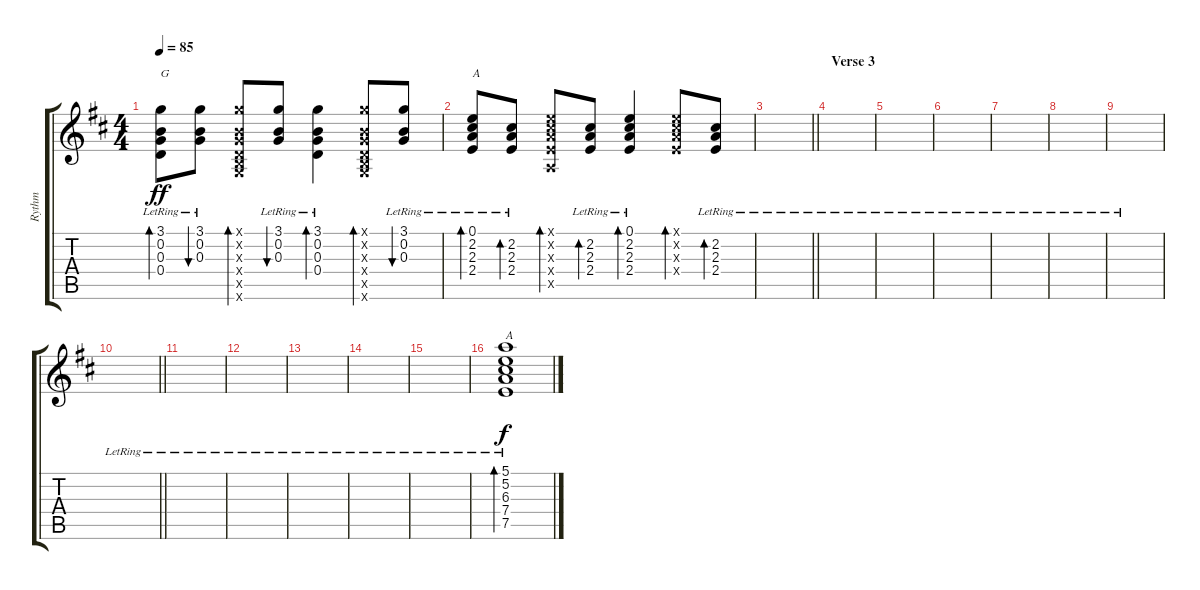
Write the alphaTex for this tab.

\track ("Rythm " "Rythm ") {instrument acousticguitarsteel}
\staff {score tabs}
\tuning (E4 B3 G3 D3 A2 E2) {hide}
\ts (4 4)
\tempo 85
\clef g2
\ks d
(3.1{lr} 0.2{lr} 0.3{lr} 0.4{lr}).8{bd 30 txt "G" dy ff} (3.1{lr} 0.2{lr} 0.3{lr}).8{bu 30} (3.1{x} 0.2{x} 0.3{x} 0.4{x} 2.5{x} 3.6{x}).8{bd 30} (3.1{lr} 0.2{lr} 0.3{lr}).8{bu 30} (3.1{lr} 0.2{lr} 0.3{lr} 0.4{lr}).4{bd 30} (3.1{x} 0.2{x} 0.3{x} 0.4{x} 2.5{x} 3.6{x}).8{bd 30} (3.1{lr} 0.2{lr} 0.3{lr}).8{bu 30} |
(0.1{lr} 2.2{lr} 2.3{lr} 2.4{lr}).8{bd 60 txt "A"} (2.2{lr} 2.3{lr} 2.4{lr}).8{bd 60} (0.1{x} 2.2{x} 2.3{x} 2.4{x} 0.5{x}).8{bd 60} (2.2{lr} 2.3{lr} 2.4{lr}).8{bd 60} (0.1{lr} 2.2{lr} 2.3{lr} 2.4{lr}).4{bd 60} (0.1{x} 2.2{x} 2.3{x} 2.4{x}).8{bd 60} (2.2{lr} 2.3{lr} 2.4{lr}).8{bd 60} |
\barLineRight lightlight
|
\section ("" "Verse 3")
|
|
|
|
|
|
\barLineRight lightlight
|
\section ("" "")
|
|
|
|
|
(5.1{lr} 5.2{lr} 6.3{lr} 7.4{lr} 7.5{lr}).1{bd 240 txt "A" dy f}
